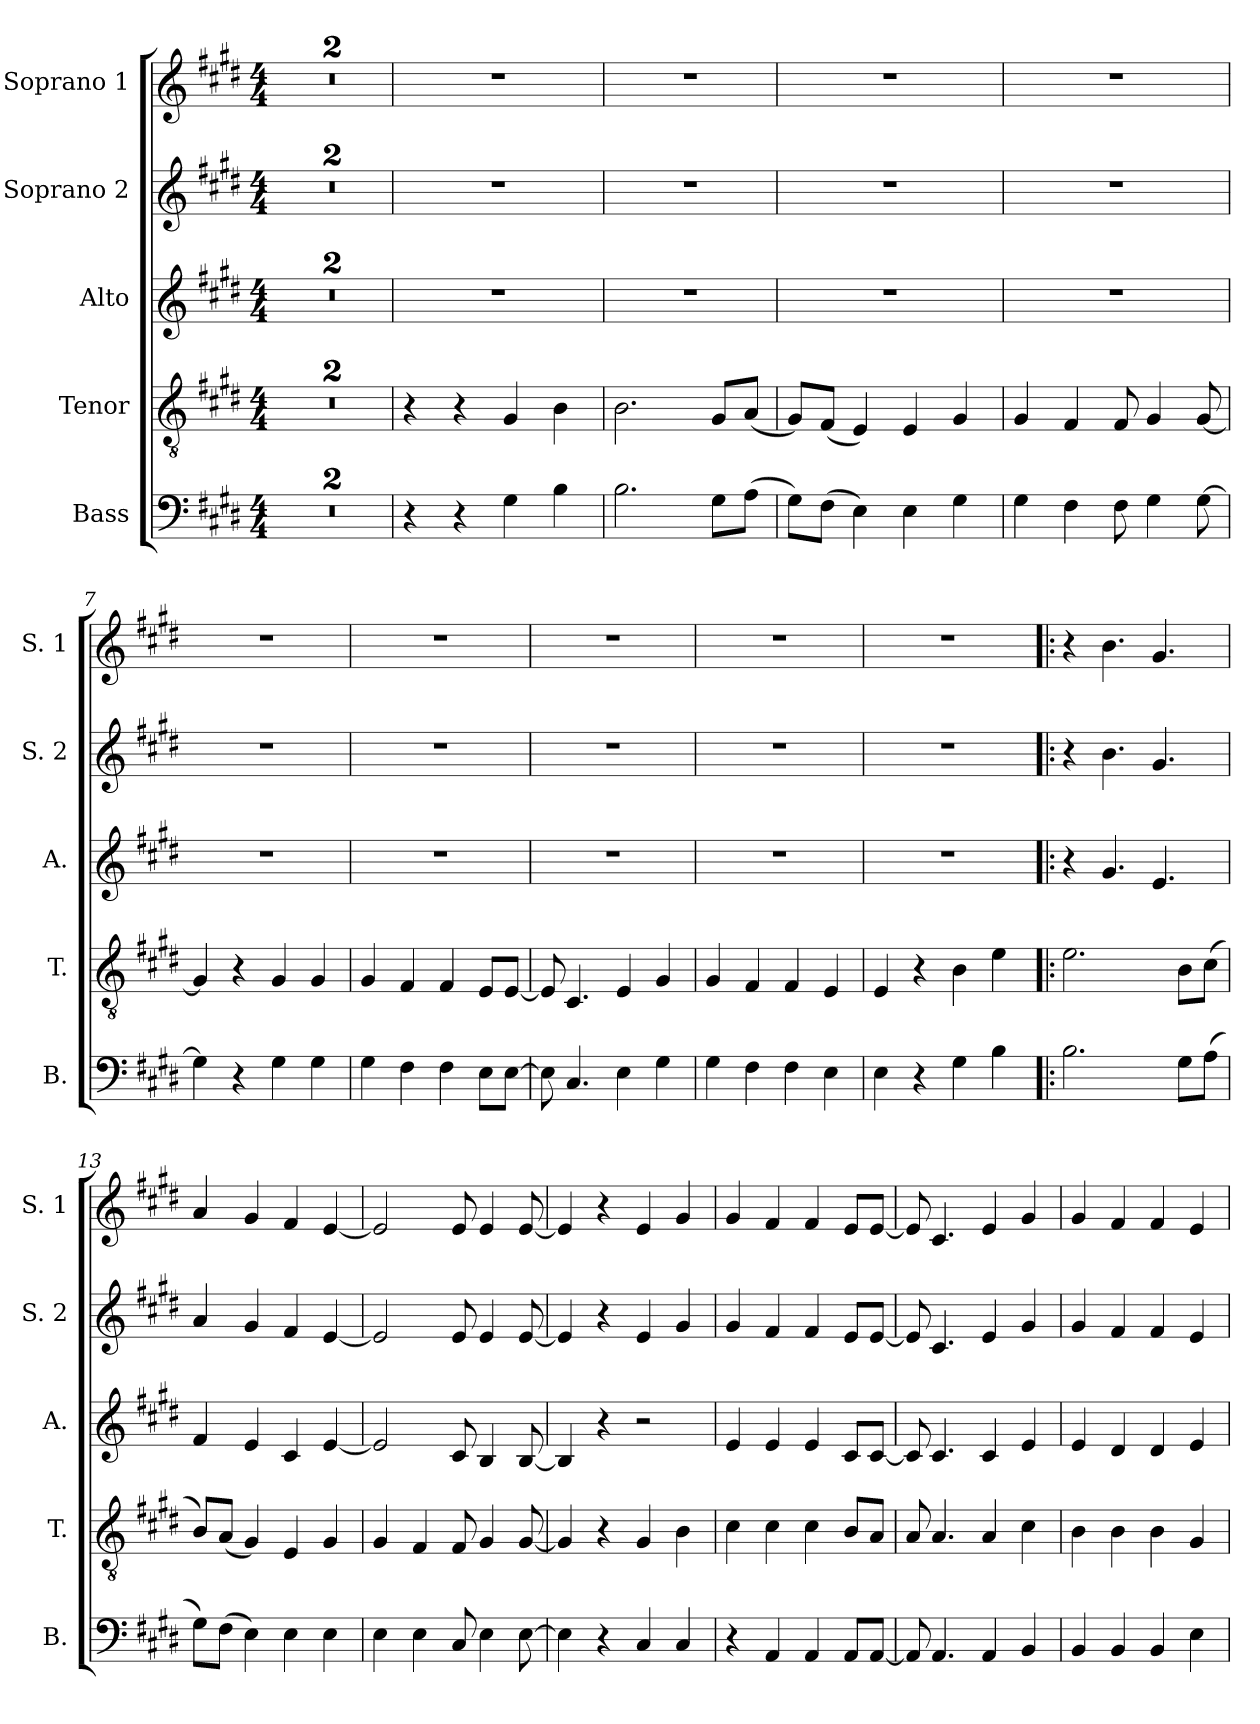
**kern	**kern	**kern	**kern	**kern
*part5	*part4	*part3	*part2	*part1
*staff5	*staff4	*staff3	*staff2	*staff1
*I"Bass	*I"Tenor	*I"Alto	*I"Soprano 2	*I"Soprano 1
*I'B.	*I'T.	*I'A.	*I'S. 2	*I'S. 1
*clefF4	*clefGv2	*clefG2	*clefG2	*clefG2
*k[f#c#g#d#]	*k[f#c#g#d#]	*k[f#c#g#d#]	*k[f#c#g#d#]	*k[f#c#g#d#]
*M4/4	*M4/4	*M4/4	*M4/4	*M4/4
*MM120	*MM120	*MM120	*MM120	*MM120
=1	=1	=1	=1	=1
1r	1r	1r	1r	1r
=2	=2	=2	=2	=2
1r	1r	1r	1r	1r
=3	=3	=3	=3	=3
4r	4r	1r	1r	1r
4r	4r	.	.	.
4G#\	4G#/	.	.	.
4B\	4B\	.	.	.
=4	=4	=4	=4	=4
2.B\	2.B\	1r	1r	1r
8G#\L	8G#/L	.	.	.
(8A\J	(8A/J	.	.	.
!!LO:LB:g=z
=5	=5	=5	=5	=5
8G#\L)	8G#/L)	1r	1r	1r
(8F#\J	(8F#/J	.	.	.
4E\)	4E/)	.	.	.
4E\	4E/	.	.	.
4G#\	4G#/	.	.	.
=6	=6	=6	=6	=6
4G#\	4G#/	1r	1r	1r
4F#\	4F#/	.	.	.
8F#\	8F#/	.	.	.
4G#\	4G#/	.	.	.
[8G#\	[8G#/	.	.	.
=7	=7	=7	=7	=7
4G#\]	4G#/]	1r	1r	1r
4r	4r	.	.	.
4G#\	4G#/	.	.	.
4G#\	4G#/	.	.	.
!!LO:PB:g=z
=8	=8	=8	=8	=8
4G#\	4G#/	1r	1r	1r
4F#\	4F#/	.	.	.
4F#\	4F#/	.	.	.
8E\L	8E/L	.	.	.
[8E\J	[8E/J	.	.	.
=9	=9	=9	=9	=9
8E\]	8E/]	1r	1r	1r
4.C#/	4.C#/	.	.	.
4E\	4E/	.	.	.
4G#\	4G#/	.	.	.
=10	=10	=10	=10	=10
4G#\	4G#/	1r	1r	1r
4F#\	4F#/	.	.	.
4F#\	4F#/	.	.	.
4E\	4E/	.	.	.
=11	=11	=11	=11	=11
4E\	4E/	1r	1r	1r
4r	4r	.	.	.
4G#\	4B\	.	.	.
4B\	4e\	.	.	.
!!LO:LB:g=z
=12!|:	=12!|:	=12!|:	=12!|:	=12!|:
2.B\	2.e\	4r	4r	4r
.	.	4.g#/	4.b\	4.b\
.	.	4.e/	4.g#/	4.g#/
8G#\L	8B\L	.	.	.
(8A\J	(8c#\J	.	.	.
=13	=13	=13	=13	=13
8G#\L)	8B/L)	4f#/	4a/	4a/
(8F#\J	(8A/J	.	.	.
4E\)	4G#/)	4e/	4g#/	4g#/
4E\	4E/	4c#/	4f#/	4f#/
4E\	4G#/	[4e/	[4e/	[4e/
=14	=14	=14	=14	=14
4E\	4G#/	2e/]	2e/]	2e/]
4E\	4F#/	.	.	.
8C#/	8F#/	8c#/	8e/	8e/
4E\	4G#/	4B/	4e/	4e/
[8E\	[8G#/	[8B/	[8e/	[8e/
=15	=15	=15	=15	=15
4E\]	4G#/]	4B/]	4e/]	4e/]
4r	4r	4r	4r	4r
4C#/	4G#/	2r	4e/	4e/
4C#/	4B\	.	4g#/	4g#/
!!LO:LB:g=z
=16	=16	=16	=16	=16
4r	4c#\	4e/	4g#/	4g#/
4AA/	4c#\	4e/	4f#/	4f#/
4AA/	4c#\	4e/	4f#/	4f#/
8AA/L	8B/L	8c#/L	8e/L	8e/L
[8AA/J	8A/J	[8c#/J	[8e/J	[8e/J
=17	=17	=17	=17	=17
8AA/]	8A/	8c#/]	8e/]	8e/]
4.AA/	4.A/	4.c#/	4.c#/	4.c#/
4AA/	4A/	4c#/	4e/	4e/
4BB/	4c#\	4e/	4g#/	4g#/
=18	=18	=18	=18	=18
4BB/	4B\	4e/	4g#/	4g#/
4BB/	4B\	4d#/	4f#/	4f#/
4BB/	4B\	4d#/	4f#/	4f#/
4E\	4G#/	4e/	4e/	4e/
=	=	=	=	=
*-	*-	*-	*-	*-
